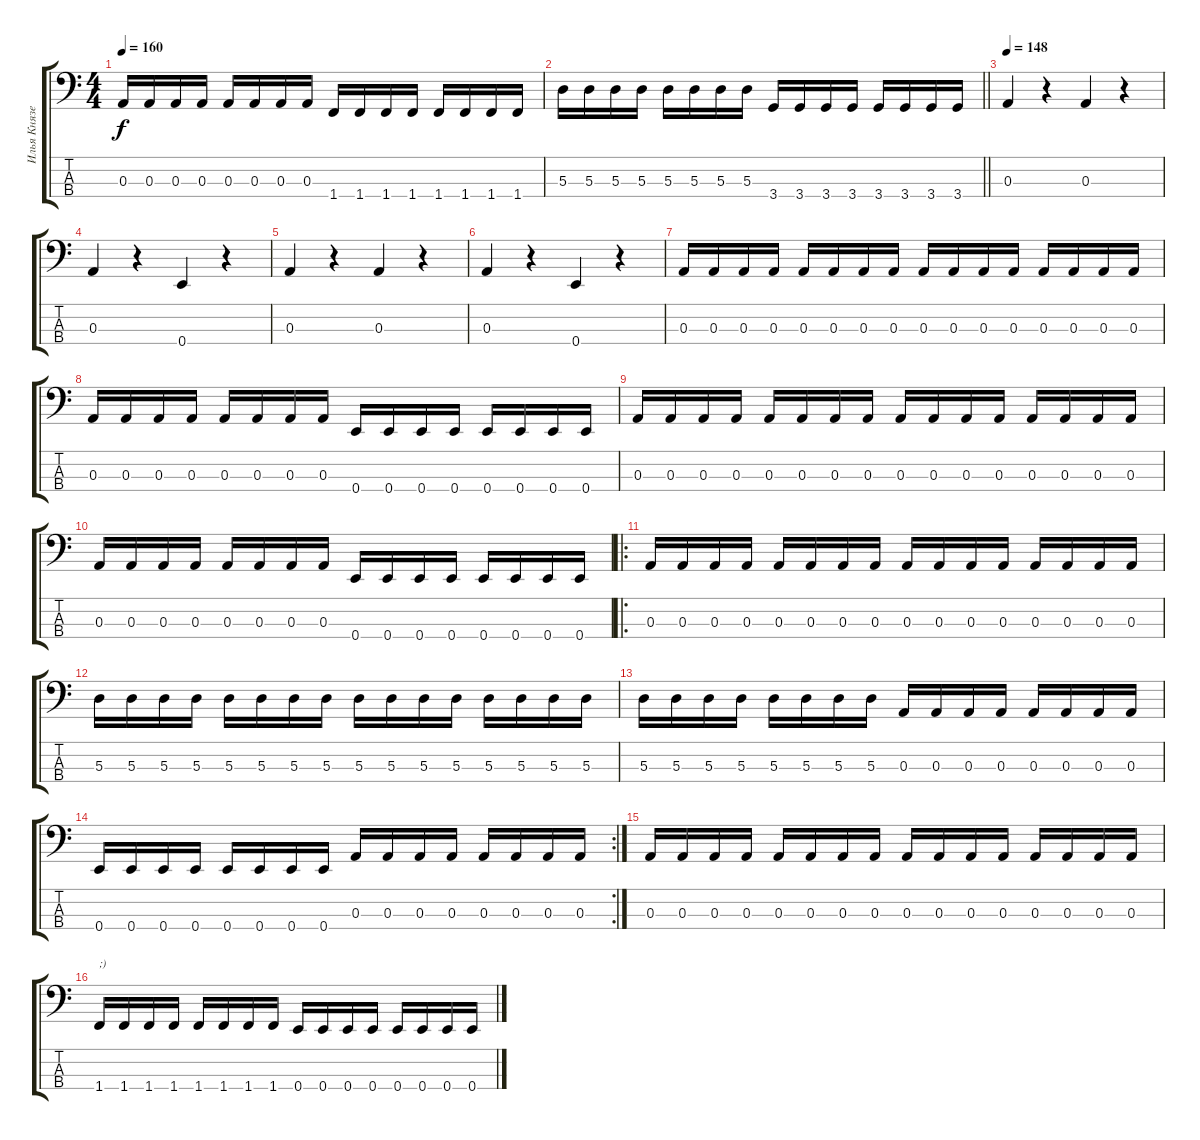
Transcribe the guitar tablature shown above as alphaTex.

\track ("Илья Князев" "Илья Князе") {instrument electricbasspick}
\staff {score tabs}
\tuning (G2 D2 A1 E1) {hide}
\ts (4 4)
\tempo 160
\clef f4
\ks c
0.3.16{dy f} 0.3.16 0.3.16 0.3.16 0.3.16 0.3.16 0.3.16 0.3.16 1.4.16 1.4.16 1.4.16 1.4.16 1.4.16 1.4.16 1.4.16 1.4.16 |
\barLineRight lightlight
5.3.16 5.3.16 5.3.16 5.3.16 5.3.16 5.3.16 5.3.16 5.3.16 3.4.16 3.4.16 3.4.16 3.4.16 3.4.16 3.4.16 3.4.16 3.4.16 |
\section ("" "")
\tempo 148
0.3.4 r.4 0.3.4 r.4 |
0.3.4 r.4 0.4.4 r.4 |
0.3.4 r.4 0.3.4 r.4 |
0.3.4 r.4 0.4.4 r.4 |
0.3.16 0.3.16 0.3.16 0.3.16 0.3.16 0.3.16 0.3.16 0.3.16 0.3.16 0.3.16 0.3.16 0.3.16 0.3.16 0.3.16 0.3.16 0.3.16 |
0.3.16 0.3.16 0.3.16 0.3.16 0.3.16 0.3.16 0.3.16 0.3.16 0.4.16 0.4.16 0.4.16 0.4.16 0.4.16 0.4.16 0.4.16 0.4.16 |
0.3.16 0.3.16 0.3.16 0.3.16 0.3.16 0.3.16 0.3.16 0.3.16 0.3.16 0.3.16 0.3.16 0.3.16 0.3.16 0.3.16 0.3.16 0.3.16 |
0.3.16 0.3.16 0.3.16 0.3.16 0.3.16 0.3.16 0.3.16 0.3.16 0.4.16 0.4.16 0.4.16 0.4.16 0.4.16 0.4.16 0.4.16 0.4.16 |
\ro
0.3.16 0.3.16 0.3.16 0.3.16 0.3.16 0.3.16 0.3.16 0.3.16 0.3.16 0.3.16 0.3.16 0.3.16 0.3.16 0.3.16 0.3.16 0.3.16 |
5.3.16 5.3.16 5.3.16 5.3.16 5.3.16 5.3.16 5.3.16 5.3.16 5.3.16 5.3.16 5.3.16 5.3.16 5.3.16 5.3.16 5.3.16 5.3.16 |
5.3.16 5.3.16 5.3.16 5.3.16 5.3.16 5.3.16 5.3.16 5.3.16 0.3.16 0.3.16 0.3.16 0.3.16 0.3.16 0.3.16 0.3.16 0.3.16 |
\rc 2
0.4.16 0.4.16 0.4.16 0.4.16 0.4.16 0.4.16 0.4.16 0.4.16 0.3.16 0.3.16 0.3.16 0.3.16 0.3.16 0.3.16 0.3.16 0.3.16 |
0.3.16 0.3.16 0.3.16 0.3.16 0.3.16 0.3.16 0.3.16 0.3.16 0.3.16 0.3.16 0.3.16 0.3.16 0.3.16 0.3.16 0.3.16 0.3.16 |
1.4.16{txt ";)"} 1.4.16 1.4.16 1.4.16 1.4.16 1.4.16 1.4.16 1.4.16 0.4.16 0.4.16 0.4.16 0.4.16 0.4.16 0.4.16 0.4.16 0.4.16
